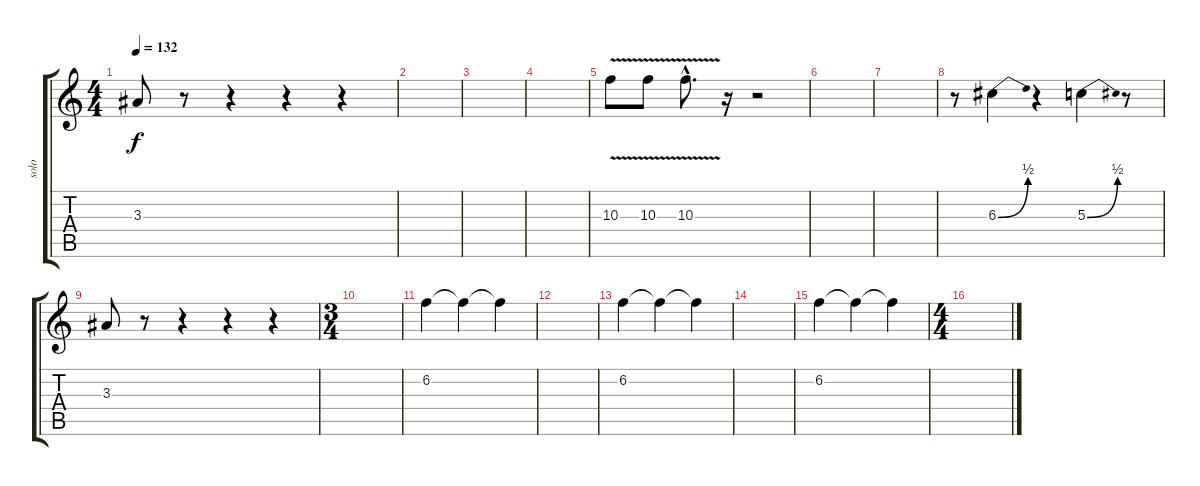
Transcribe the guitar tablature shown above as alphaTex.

\track ("solo" "solo") {instrument overdrivenguitar}
\staff {score tabs}
\tuning (E4 B3 G3 D3 A2 E2) {hide}
\ts (4 4)
\tempo 132
\clef g2
\ks c
3.3.8{dy f} r.8 r.4 r.4 r.4 |
|
|
|
10.3{v}.8 10.3{v}.8 10.3{v hac}.8{d} r.16 r.2 |
|
|
r.8 6.3{be (bend 0 0 60 2)}.4 r.4 5.3{be (bend 0 0 60 2)}.4 r.8 |
3.3.8 r.8 r.4 r.4 r.4 |
\ts (3 4)
|
6.2.4{volume 11} 6.2{t}.4{volume 9} 6.2{t}.4{volume 6} |
|
6.2.4{volume 11} 6.2{t}.4{volume 9} 6.2{t}.4{volume 6} |
|
6.2.4{volume 11} 6.2{t}.4{volume 9} 6.2{t}.4{volume 6} |
\ts (4 4)
